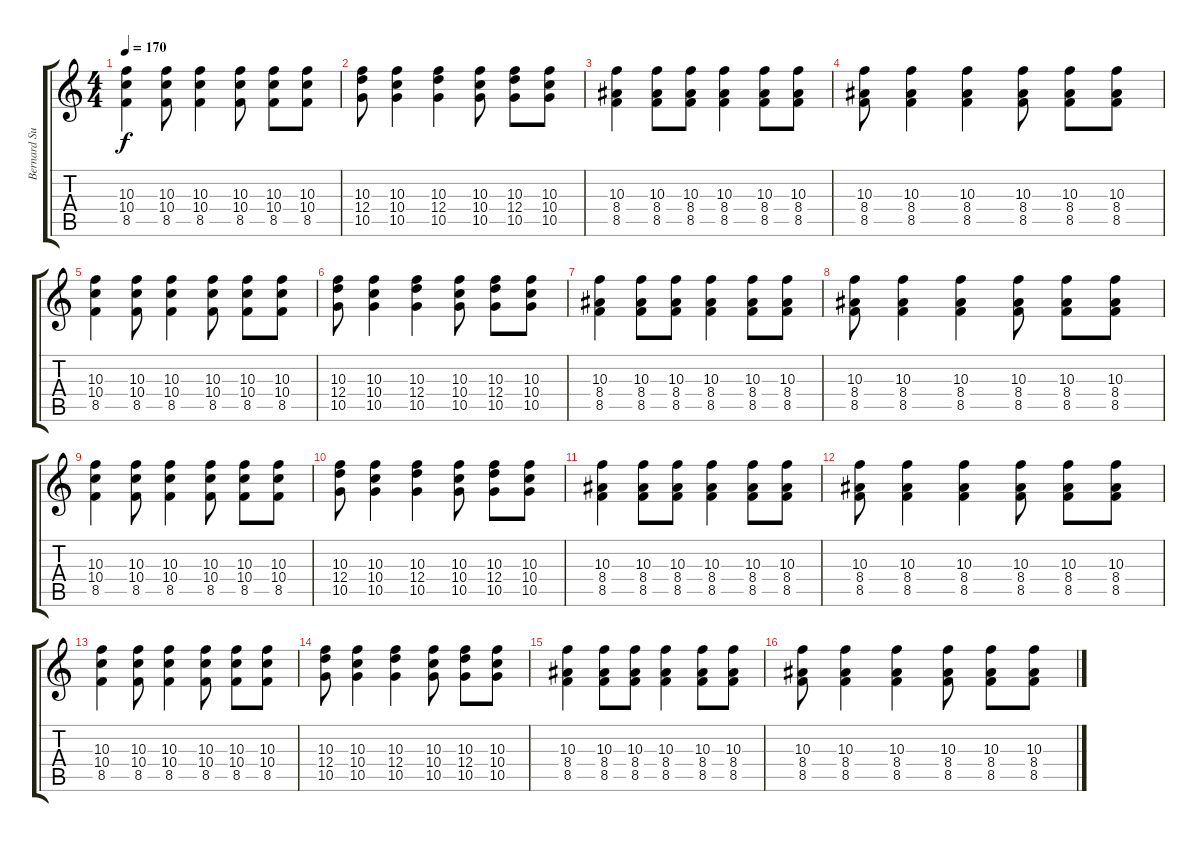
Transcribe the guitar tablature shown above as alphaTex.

\track ("Bernard Sumner (Guitar)" "Bernard Su") {instrument overdrivenguitar}
\staff {score tabs}
\tuning (E4 B3 G3 D3 A2 E2) {hide}
\ts (4 4)
\tempo 170
\clef g2
\ks c
(10.3 10.4 8.5).4{dy f} (10.3 10.4 8.5).8 (10.3 10.4 8.5).4 (10.3 10.4 8.5).8 (10.3 10.4 8.5).8 (10.3 10.4 8.5).8 |
(10.3 12.4 10.5).8 (10.3 10.4 10.5).4 (10.3 12.4 10.5).4 (10.3 10.4 10.5).8 (10.3 12.4 10.5).8 (10.3 10.4 10.5).8 |
(10.3 8.4 8.5).4 (10.3 8.4 8.5).8 (10.3 8.4 8.5).8 (10.3 8.4 8.5).4 (10.3 8.4 8.5).8 (10.3 8.4 8.5).8 |
(10.3 8.4 8.5).8 (10.3 8.4 8.5).4 (10.3 8.4 8.5).4 (10.3 8.4 8.5).8 (10.3 8.4 8.5).8 (10.3 8.4 8.5).8 |
(10.3 10.4 8.5).4 (10.3 10.4 8.5).8 (10.3 10.4 8.5).4 (10.3 10.4 8.5).8 (10.3 10.4 8.5).8 (10.3 10.4 8.5).8 |
(10.3 12.4 10.5).8 (10.3 10.4 10.5).4 (10.3 12.4 10.5).4 (10.3 10.4 10.5).8 (10.3 12.4 10.5).8 (10.3 10.4 10.5).8 |
(10.3 8.4 8.5).4 (10.3 8.4 8.5).8 (10.3 8.4 8.5).8 (10.3 8.4 8.5).4 (10.3 8.4 8.5).8 (10.3 8.4 8.5).8 |
(10.3 8.4 8.5).8 (10.3 8.4 8.5).4 (10.3 8.4 8.5).4 (10.3 8.4 8.5).8 (10.3 8.4 8.5).8 (10.3 8.4 8.5).8 |
(10.3 10.4 8.5).4 (10.3 10.4 8.5).8 (10.3 10.4 8.5).4 (10.3 10.4 8.5).8 (10.3 10.4 8.5).8 (10.3 10.4 8.5).8 |
(10.3 12.4 10.5).8 (10.3 10.4 10.5).4 (10.3 12.4 10.5).4 (10.3 10.4 10.5).8 (10.3 12.4 10.5).8 (10.3 10.4 10.5).8 |
(10.3 8.4 8.5).4 (10.3 8.4 8.5).8 (10.3 8.4 8.5).8 (10.3 8.4 8.5).4 (10.3 8.4 8.5).8 (10.3 8.4 8.5).8 |
(10.3 8.4 8.5).8 (10.3 8.4 8.5).4 (10.3 8.4 8.5).4 (10.3 8.4 8.5).8 (10.3 8.4 8.5).8 (10.3 8.4 8.5).8 |
(10.3 10.4 8.5).4 (10.3 10.4 8.5).8 (10.3 10.4 8.5).4 (10.3 10.4 8.5).8 (10.3 10.4 8.5).8 (10.3 10.4 8.5).8 |
(10.3 12.4 10.5).8 (10.3 10.4 10.5).4 (10.3 12.4 10.5).4 (10.3 10.4 10.5).8 (10.3 12.4 10.5).8 (10.3 10.4 10.5).8 |
(10.3 8.4 8.5).4 (10.3 8.4 8.5).8 (10.3 8.4 8.5).8 (10.3 8.4 8.5).4 (10.3 8.4 8.5).8 (10.3 8.4 8.5).8 |
(10.3 8.4 8.5).8 (10.3 8.4 8.5).4 (10.3 8.4 8.5).4 (10.3 8.4 8.5).8 (10.3 8.4 8.5).8 (10.3 8.4 8.5).8
